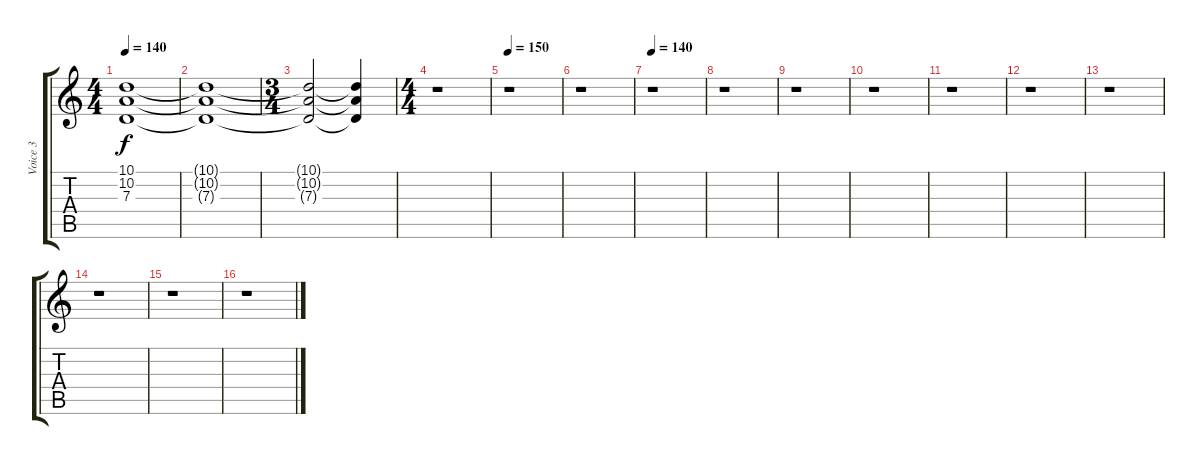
\track ("Voice 3" "Voice 3") {instrument lead6voice}
\staff {score tabs}
\tuning (E4 B3 G3 D3 A2 D2) {hide}
\ts (4 4)
\tempo 140
\clef g2
\ks c
(10.1{t} 10.2{t} 7.3{t}).1{dy f} |
(10.1{t} 10.2{t} 7.3{t}).1 |
\ts (3 4)
(10.1{t} 10.2{t} 7.3{t}).2 (10.1{t} 10.2{t} 7.3{t}).4 |
\ts (4 4)
r.1 |
\tempo 150
r.1 |
r.1 |
\tempo 140
r.1 |
r.1 |
r.1 |
r.1 |
r.1 |
r.1 |
r.1 |
r.1 |
r.1 |
r.1
